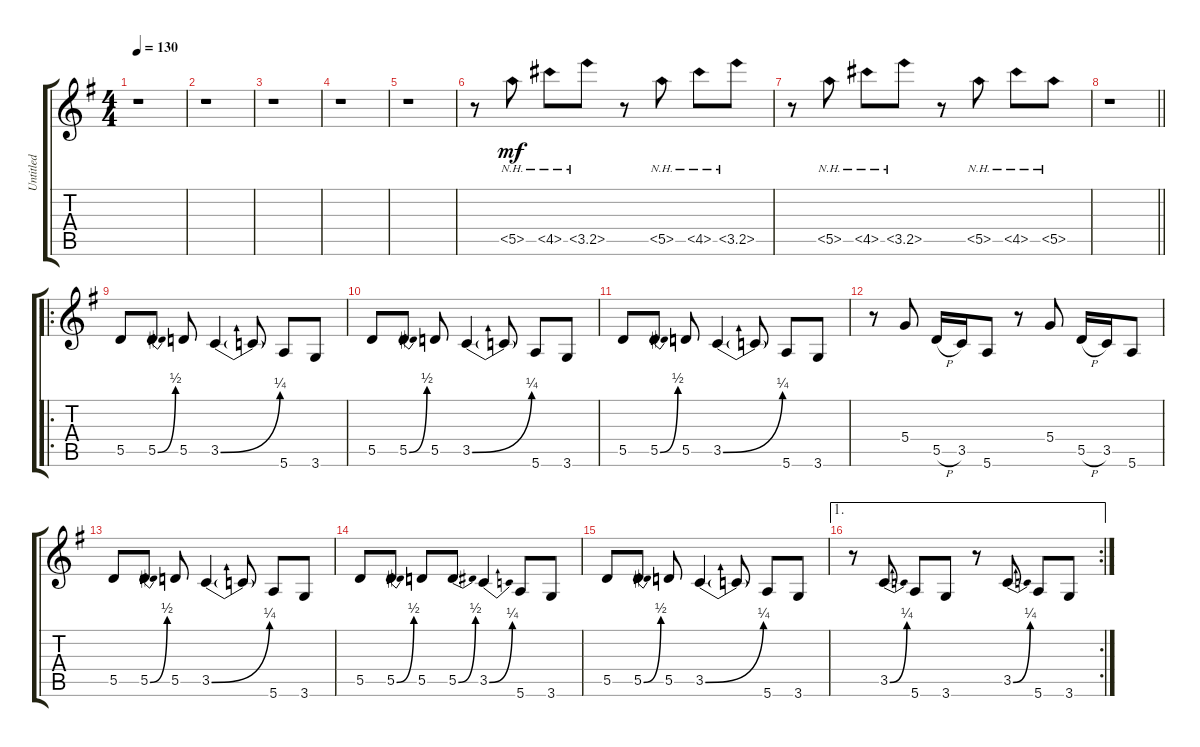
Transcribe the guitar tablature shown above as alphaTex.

\track ("Untitled" "Untitled") {instrument distortionguitar}
\staff {score tabs}
\tuning (E4 B3 G3 D3 A2 E2) {hide}
\ts (4 4)
\tempo 130
\clef g2
\ks g
r.1{dy mf} |
r.1 |
r.1 |
r.1 |
r.1 |
r.8 5.5{nh}.8 4.5{nh}.8 3.5{nh}.8 r.8 5.5{nh}.8 4.5{nh}.8 3.5{nh}.8 |
r.8 5.5{nh}.8 4.5{nh}.8 3.5{nh}.8 r.8 5.5{nh}.8 4.5{nh}.8 5.5{nh}.8 |
\barLineRight lightlight
r.1 |
\ro
5.5.8 5.5{be (bend 0 0 60 2)}.8 5.5.8 3.5{be (bend 0 0 60 1)}.4 3.5{t}.8 5.6.8 3.6.8 |
5.5.8 5.5{be (bend 0 0 60 2)}.8 5.5.8 3.5{be (bend 0 0 60 1)}.4 3.5{t}.8 5.6.8 3.6.8 |
5.5.8 5.5{be (bend 0 0 60 2)}.8 5.5.8 3.5{be (bend 0 0 60 1)}.4 3.5{t}.8 5.6.8 3.6.8 |
r.8 5.4.8 5.5{h}.16 3.5.16 5.6.8 r.8 5.4.8 5.5{h}.16 3.5.16 5.6.8 |
5.5.8 5.5{be (bend 0 0 60 2)}.8 5.5.8 3.5{be (bend 0 0 60 1)}.4 3.5{t}.8 5.6.8 3.6.8 |
5.5.8 5.5{be (bend 0 0 60 2)}.8 5.5.8 5.5{be (bend 0 0 60 2)}.8 3.5{be (bend 0 0 60 1)}.4 5.6.8 3.6.8 |
5.5.8 5.5{be (bend 0 0 60 2)}.8 5.5.8 3.5{be (bend 0 0 60 1)}.4 3.5{t}.8 5.6.8 3.6.8 |
\ae 1
\rc 2
r.8 3.5{be (bend 0 0 60 1)}.8 5.6.8 3.6.8 r.8 3.5{be (bend 0 0 60 1)}.8 5.6.8 3.6.8
